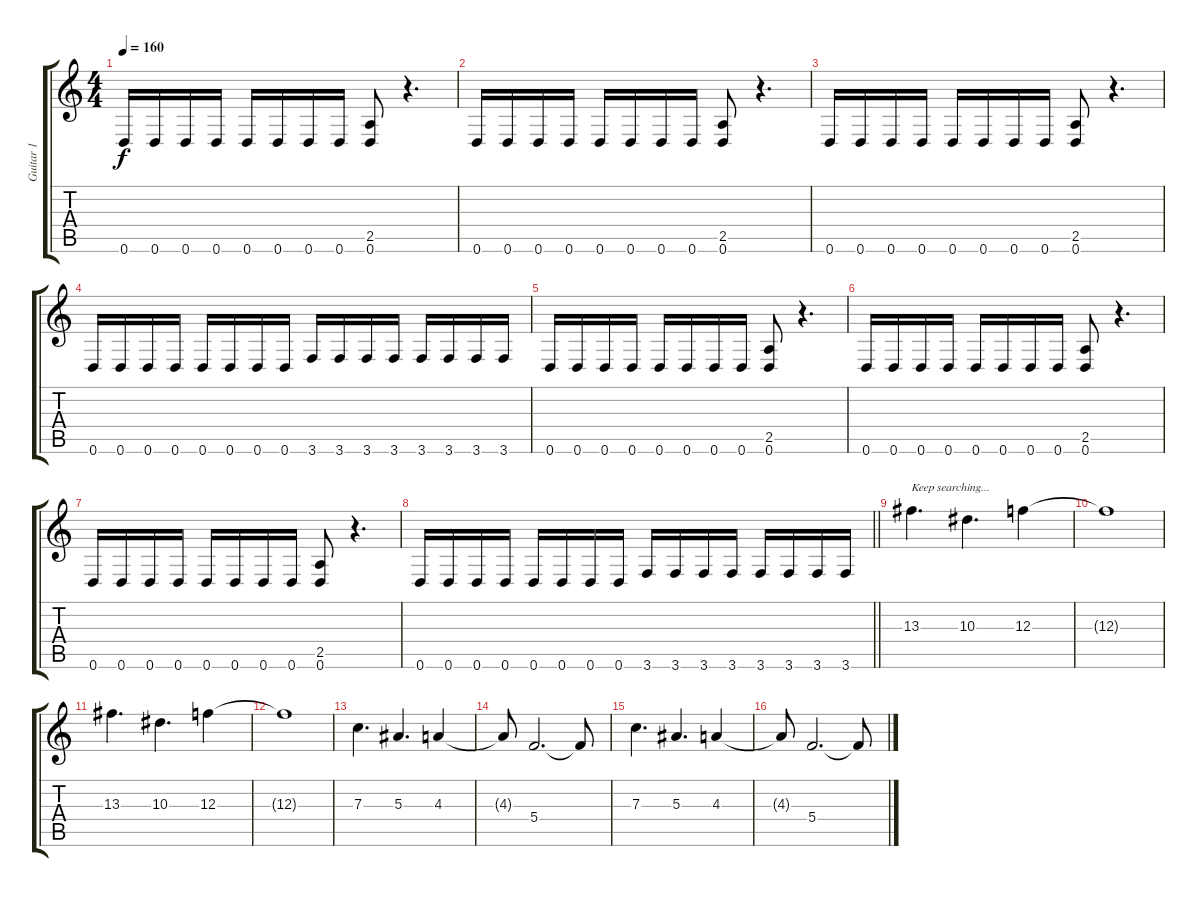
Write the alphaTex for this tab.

\track ("Guitar 1" "Guitar 1") {instrument overdrivenguitar}
\staff {score tabs}
\tuning (D4 A3 F3 C3 G2 D2) {hide}
\ts (4 4)
\tempo 160
\clef g2
\ks c
0.6.16{dy f} 0.6.16 0.6.16 0.6.16 0.6.16 0.6.16 0.6.16 0.6.16 (2.5 0.6).8 r.4{d} |
0.6.16 0.6.16 0.6.16 0.6.16 0.6.16 0.6.16 0.6.16 0.6.16 (2.5 0.6).8 r.4{d} |
0.6.16 0.6.16 0.6.16 0.6.16 0.6.16 0.6.16 0.6.16 0.6.16 (2.5 0.6).8 r.4{d} |
0.6.16 0.6.16 0.6.16 0.6.16 0.6.16 0.6.16 0.6.16 0.6.16 3.6.16 3.6.16 3.6.16 3.6.16 3.6.16 3.6.16 3.6.16 3.6.16 |
0.6.16 0.6.16 0.6.16 0.6.16 0.6.16 0.6.16 0.6.16 0.6.16 (2.5 0.6).8 r.4{d} |
0.6.16 0.6.16 0.6.16 0.6.16 0.6.16 0.6.16 0.6.16 0.6.16 (2.5 0.6).8 r.4{d} |
0.6.16 0.6.16 0.6.16 0.6.16 0.6.16 0.6.16 0.6.16 0.6.16 (2.5 0.6).8 r.4{d} |
\barLineRight lightlight
0.6.16 0.6.16 0.6.16 0.6.16 0.6.16 0.6.16 0.6.16 0.6.16 3.6.16 3.6.16 3.6.16 3.6.16 3.6.16 3.6.16 3.6.16 3.6.16 |
13.3.4{d txt "Keep searching..."} 10.3.4{d} 12.3.4 |
12.3{t}.1 |
13.3.4{d} 10.3.4{d} 12.3.4 |
12.3{t}.1 |
7.3.4{d} 5.3.4{d} 4.3.4 |
4.3{t}.8 5.4.2{d} 5.4{t}.8 |
7.3.4{d} 5.3.4{d} 4.3.4 |
4.3{t}.8 5.4.2{d} 5.4{t}.8
